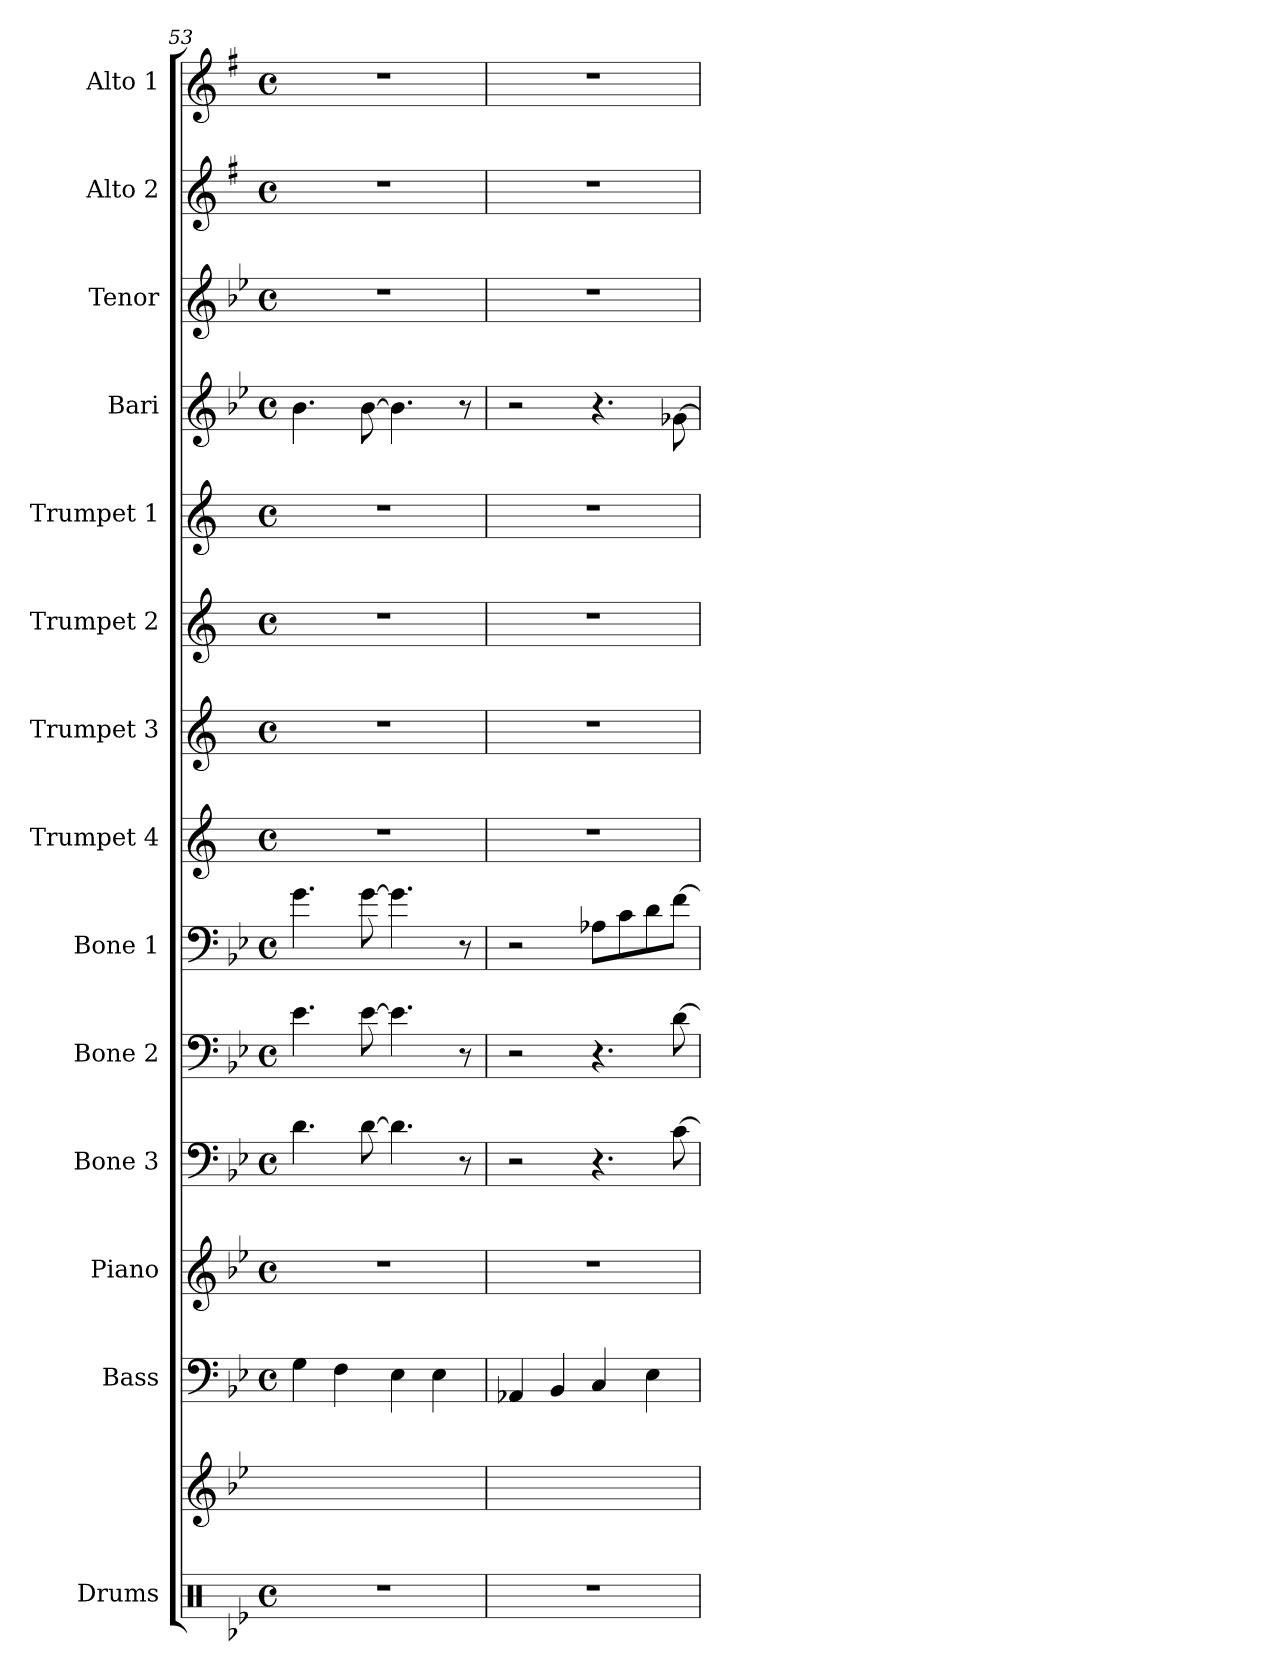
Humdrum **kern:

**kern	**kern	**kern	**kern	**kern	**kern	**kern	**kern	**kern	**kern	**kern	**kern	**kern	**kern	**kern
*part15	*part14	*part13	*part12	*part11	*part10	*part9	*part8	*part7	*part6	*part5	*part4	*part3	*part2	*part1
*staff15	*staff14	*staff13	*staff12	*staff11	*staff10	*staff9	*staff8	*staff7	*staff6	*staff5	*staff4	*staff3	*staff2	*staff1
*I"Drums	*	*I"Bass	*I"Piano	*I"Bone 3	*I"Bone 2	*I"Bone 1	*I"Trumpet 4	*I"Trumpet 3	*I"Trumpet 2	*I"Trumpet 1	*I"Bari	*I"Tenor	*I"Alto 2	*I"Alto 1
*	*	*	*	*	*	*	*I'Tpt	*	*I'Tpt	*I'Tpt	*	*	*	*
*clefX	*clefG2	*clefF4	*clefG2	*clefF4	*clefF4	*clefF4	*clefG2	*clefG2	*clefG2	*clefG2	*clefG2	*clefG2	*clefG2	*clefG2
*	*	*ITrd7c12	*ITrd8c14	*	*	*	*ITrd1c2	*ITrd1c2	*ITrd1c2	*ITrd1c2	*ITrd12c21	*ITrd8c14	*ITrd5c9	*ITrd5c9
*k[b-e-]	*k[b-e-]	*k[b-e-]	*k[b-e-]	*k[b-e-]	*k[b-e-]	*k[b-e-]	*k[b-e-]	*k[b-e-]	*k[b-e-]	*k[b-e-]	*k[b-e-]	*k[b-e-]	*k[b-e-]	*k[b-e-]
*B-:	*B-:	*B-:	*B-:	*B-:	*B-:	*B-:	*B-:	*B-:	*B-:	*B-:	*B-:	*B-:	*B-:	*B-:
*M4/4	*	*M4/4	*M4/4	*M4/4	*M4/4	*M4/4	*M4/4	*M4/4	*M4/4	*M4/4	*M4/4	*M4/4	*M4/4	*M4/4
*met(c)	*	*met(c)	*met(c)	*met(c)	*met(c)	*met(c)	*met(c)	*met(c)	*met(c)	*met(c)	*met(c)	*met(c)	*met(c)	*met(c)
=53	=53	=53	=53	=53	=53	=53	=53	=53	=53	=53	=53	=53	=53	=53
1r	1ryy	4GG\	1r	4.d\	4.e-\	4.g\	1r	1r	1r	1r	4.B-\	1r	1r	1r
.	.	4FF\	.	.	.	.	.	.	.	.	.	.	.	.
.	.	.	.	[8d\	[8e-\	[8g\	.	.	.	.	[8B-\	.	.	.
.	.	4EE-\	.	4.d\]	4.e-\]	4.g\]	.	.	.	.	4.B-\]	.	.	.
.	.	4EE-\	.	.	.	.	.	.	.	.	.	.	.	.
.	.	.	.	8r	8r	8r	.	.	.	.	8r	.	.	.
!!LO:PB:g=z
=54	=54	=54	=54	=54	=54	=54	=54	=54	=54	=54	=54	=54	=54	=54
1r	1ryy	4AAA-X/	1r	2r	2r	2r	1r	1r	1r	1r	2r	1r	1r	1r
.	.	4BBB-/	.	.	.	.	.	.	.	.	.	.	.	.
.	.	4CC/	.	4.r	4.r	8A-X\L	.	.	.	.	4.r	.	.	.
.	.	.	.	.	.	8c\	.	.	.	.	.	.	.	.
.	.	4EE-\	.	.	.	8d\	.	.	.	.	.	.	.	.
.	.	.	.	[8c\	[8d\	[8f\J	.	.	.	.	[8G-X\	.	.	.
=	=	=	=	=	=	=	=	=	=	=	=	=	=	=
*-	*-	*-	*-	*-	*-	*-	*-	*-	*-	*-	*-	*-	*-	*-
